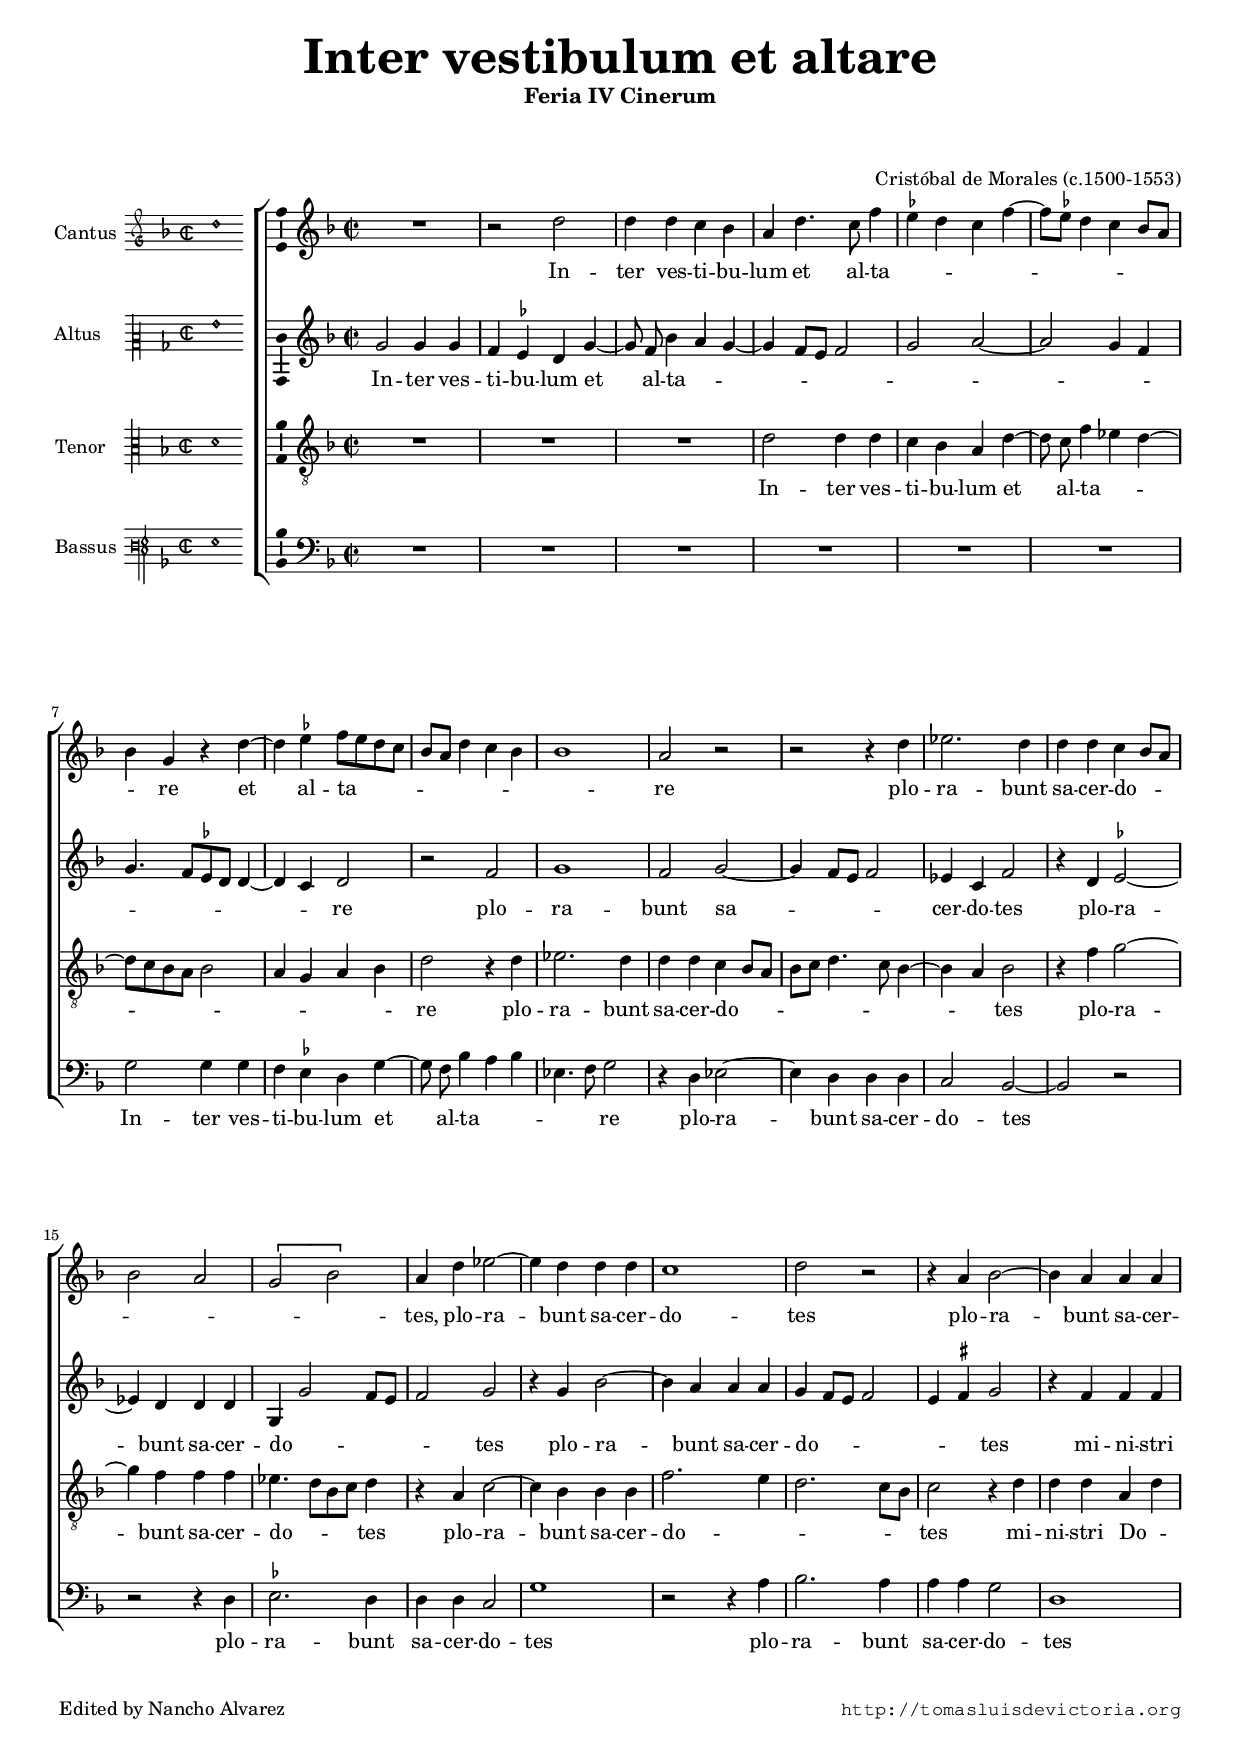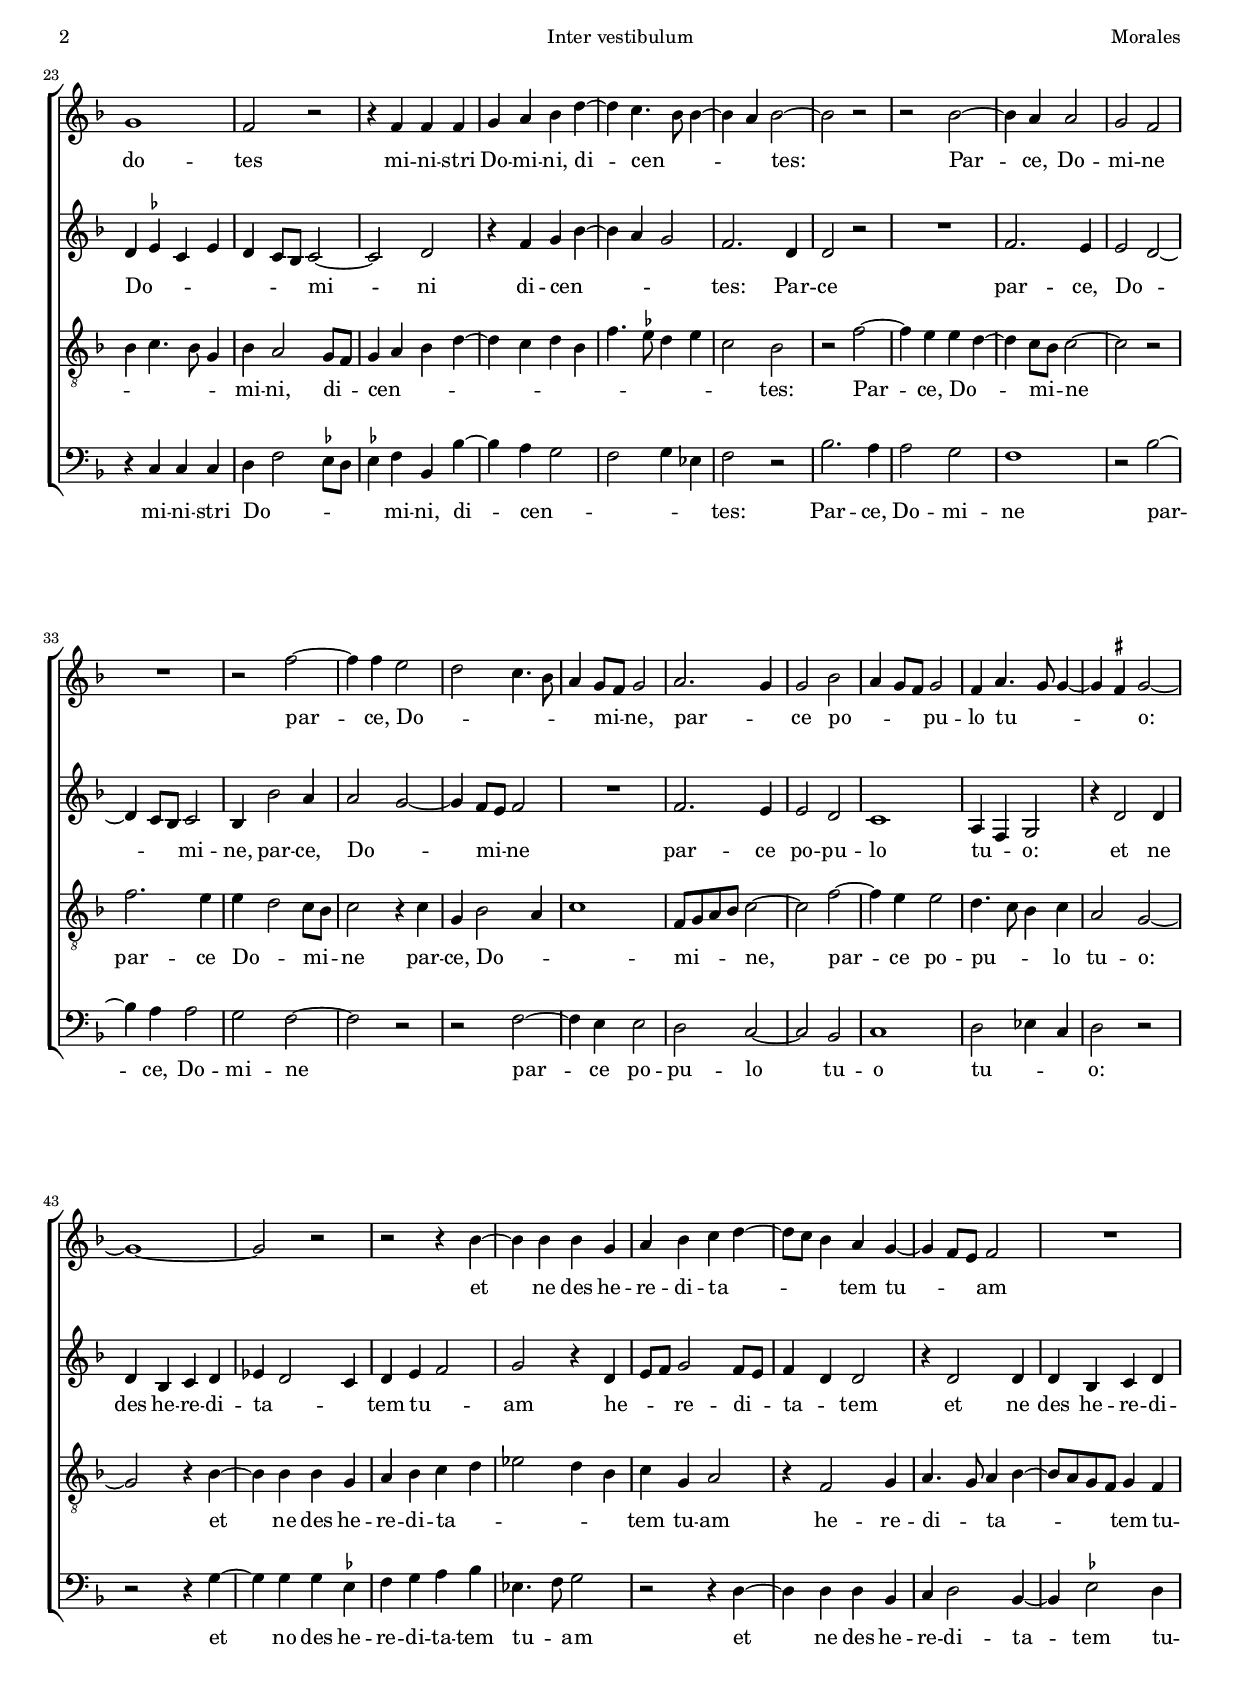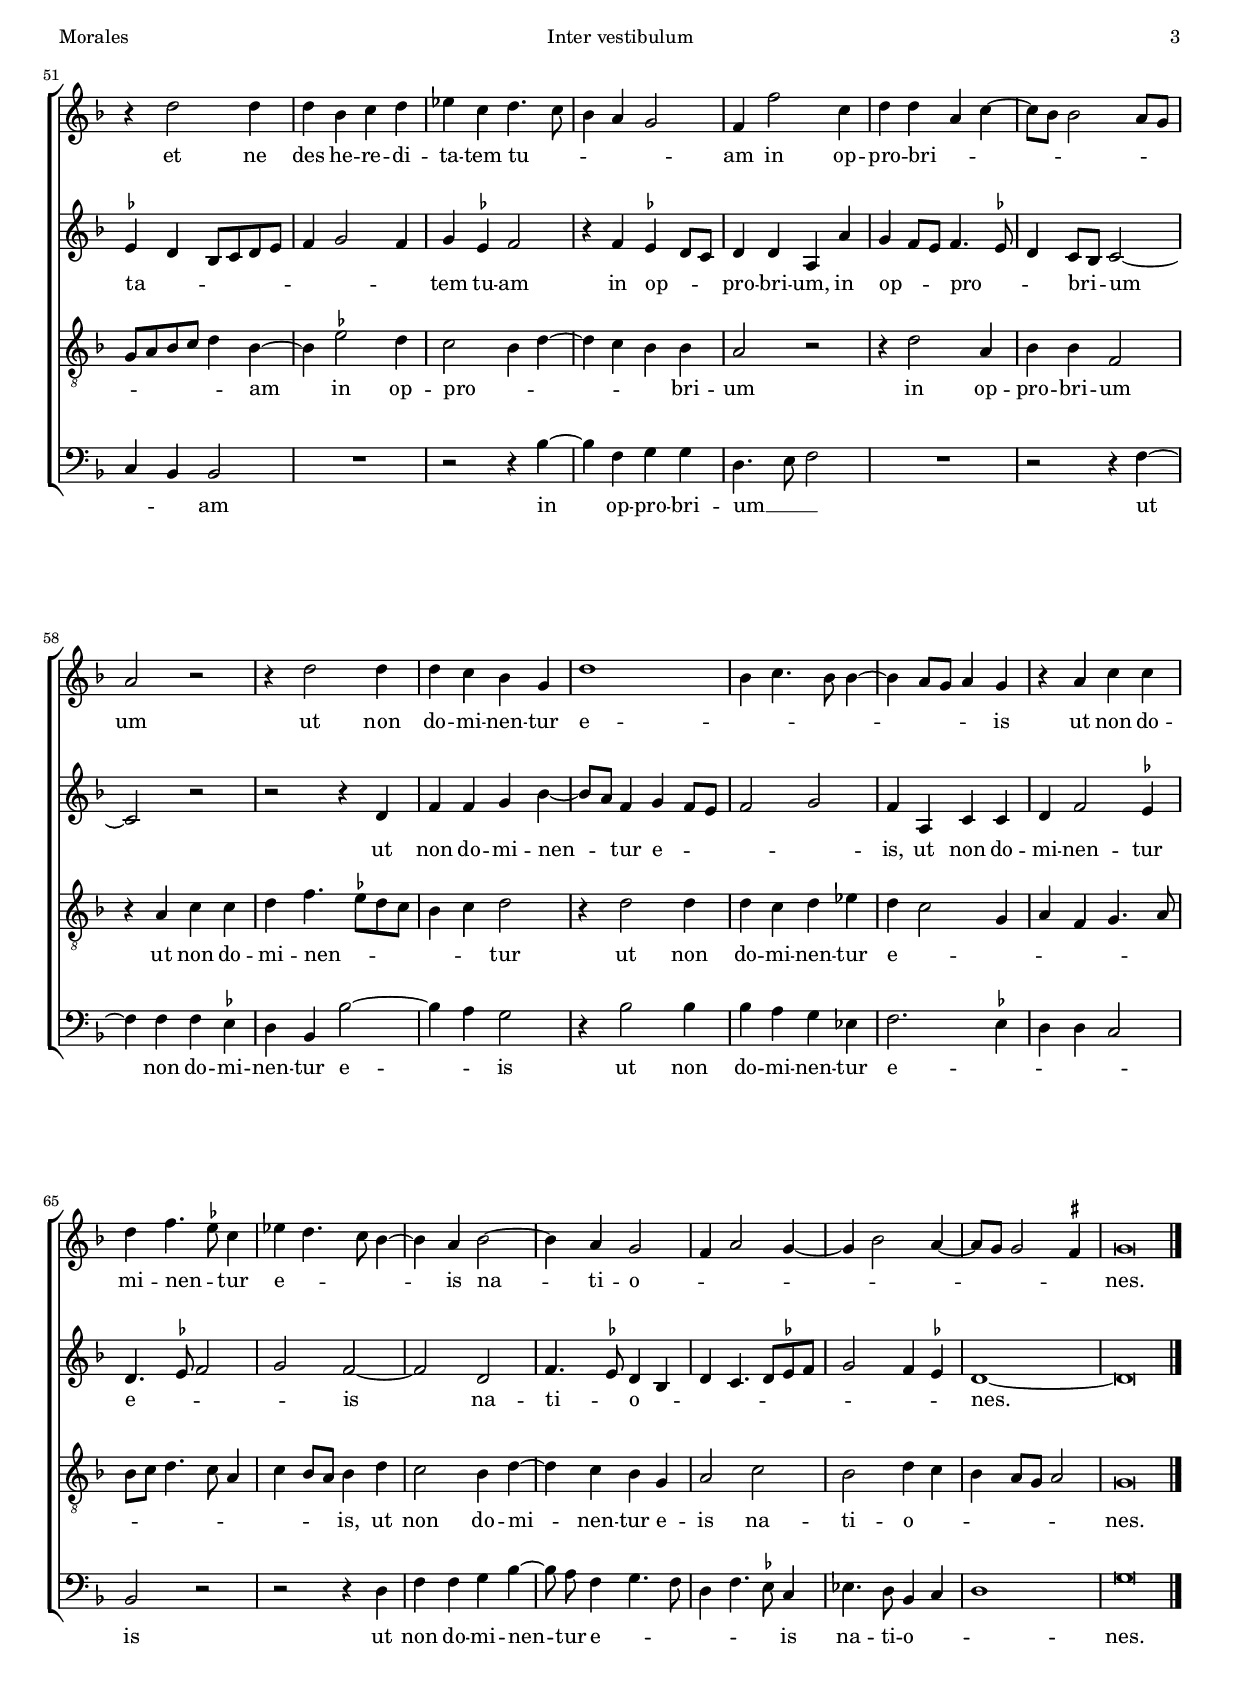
\version "2.18.0"

#(set-default-paper-size "a4")
#(set-global-staff-size 16.5)
#(ly:set-option 'point-and-click #f)
%mobile -s15.5 -i3.2

italicas=\override LyricText.font-shape = #'italic
rectas=\override LyricText.font-shape = #'upright
ss=\once \set suggestAccidentals = ##t
incipitwidth = 20

htitle="Inter vestibulum"
hcomposer="Morales"

\header {
	title=\markup{\fontsize #4 "Inter vestibulum et altare"}
	subtitle="Feria IV Cinerum"
        subsubtitle=\markup{\null \vspace #2 }
	composer="Cristóbal de Morales (c.1500-1553)"
        pdfauthor=\composer
	%opus="(-)"
	%poet="Edición de "
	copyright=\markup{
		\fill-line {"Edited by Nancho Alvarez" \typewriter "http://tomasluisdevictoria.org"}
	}
%	tagline=""
}


global={\key f \major \time 2/2  \skip 1*72 \bar "|."
}

cantus={
	R1*4/4 |
	r2 d'' |
	d''4 d'' c'' bes' |
	a' d''4. c''8 f''4 |
%5
	\ss ees'' d'' c'' f'' ~ |
	f''8 \ss ees'' d''4 c'' bes'8 a' |
	bes'4 g' r d'' ~ |
	d'' \ss ees'' f''8 ees'' d'' c'' |
	bes' a' d''4 c'' bes' |
%10
	bes'1 |
	a'2 r |
	r r4 d'' |
	ees''2. d''4 |
	d'' d'' c'' bes'8 a' |
%15
	bes'2 a' |
	\[g' bes'\] |
	a'4 d'' ees''2 ~ |
	ees''4 d'' d'' d'' |
	c''1 |
%20
	d''2 r |
	r4 a' bes'2 ~ |
	bes'4 a' a' a' |
	g'1 |
	f'2 r |
%25
	r4 f' f' f' |
	g' a' bes' d'' ~ |
	d'' c''4. bes'8 bes'4 ~ |
	bes' a' bes'2 ~ |
	bes' r |
%30
	r bes' ~ |
	bes'4 a' a'2 |
	g' f' |
	R1*4/4 |
	r2 f'' ~ |
%35
	f''4 f'' e''2 |
	d'' c''4. bes'8 |
	a'4 g'8 f' g'2 |
	a'2. g'4 |
	g'2 bes' |
%40
	a'4 g'8 f' g'2 |
	f'4 a'4. g'8 g'4 ~ |
	g' \ss fis' g'2 ~ |
	g'1 ~ |
	g'2 r |
%45
	r r4 bes' ~ |
	bes' bes' bes' g' |
	a' bes' c'' d'' ~ |
	d''8 c'' bes'4 a' g' ~ |
	g' f'8 e' f'2 |
%50
	R1*4/4 |
	r4 d''2 d''4 |
	d'' bes' c'' d'' |
	ees'' c'' d''4. c''8 |
	bes'4 a' g'2 |
%55
	f'4 f''2 c''4 |
	d'' d'' a' c'' ~ |
	c''8 bes' bes'2 a'8 g' |
	a'2 r |
	r4 d''2 d''4 |
%60
	d'' c'' bes' g' |
	d''1 |
	bes'4 c''4. bes'8 bes'4 ~ |
	bes' a'8 g' a'4 g' |
	r a' c'' c'' |
%65
	d'' f''4. \ss ees''8 c''4 |
	ees'' d''4. c''8 bes'4 ~ |
	bes' a' bes'2 ~ |
	bes'4 a' g'2 |
	f'4 a'2 g'4 ~ |
%70
	g' bes'2 a'4 ~ |
	a'8 g' g'2 \ss fis'4 |
	g'\breve*1/2
}

altus={
	g'2 g'4 g' |
	f' \ss ees' d' g' ~ |
	\set Staff.autoBeaming = ##f
	g'8 f' bes'4 a' g' ~ |
	\set Staff.autoBeaming = ##t
	g' f'8 e' f'2 |
%5
	g' a' ~ |
	a' g'4 f' |
	g'4.  f'8[ \ss ees' d'] d'4 ~ |
	d' c' d'2 |
	r f' |
%10
	g'1 |
	f'2 g' ~ |
	g'4 f'8 e' f'2 |
	ees'4 c' f'2 |
	r4 d' \ss ees'2 ~ |
%15
	ees'4 d' d' d' |
	g g'2 f'8 e' |
	f'2 g' |
	r4 g' bes'2 ~ |
	bes'4 a' a' a' |
%20
	g' f'8 e' f'2 |
	e'4 \ss fis' g'2 |
	r4 f' f' f' |
	d' \ss ees' c' ees' |
	d' c'8 bes c'2 ~ |
%25
	c' d' |
	r4 f' g' bes' ~ |
	bes' a' g'2 |
	f'2. d'4 |
	d'2 r |
%30
	R1*4/4 |
	f'2. e'4 |
	e'2 d' ~ |
	d'4 c'8 bes c'2 |
	bes4 bes'2 a'4 |
%35
	a'2 g' ~ |
	g'4 f'8 e' f'2 |
	R1*4/4 |
	f'2. e'4 |
	e'2 d' |
%40
	c'1 |
	a4 f g2 |
	r4 d'2 d'4 |
	d' bes c' d' |
	ees' d'2 c'4 |
%45
	d' e' f'2 |
	g' r4 d' |
	e'8 f' g'2 f'8 e' |
	f'4 d' d'2 |
	r4 d'2 d'4 |
%50
	d' bes c' d' |
	\ss ees' d' bes8 c' d' ees' |
	f'4 g'2 f'4 |
	g' \ss ees' f'2 |
	r4 f' \ss ees' d'8 c' |
%55
	d'4 d' a a' |
	g' f'8 e' f'4. \ss ees'8 |
	d'4 c'8 bes c'2 ~ |
	c' r |
	r r4 d' |
%60
	f' f' g' bes' ~ |
	bes'8 a' f'4 g' f'8 e' |
	f'2 g' |
	f'4 a c' c' |
	d' f'2 \ss ees'4 |
%65
	d'4. \ss ees'8 f'2 |
	g' f' ~ |
	f' d' |
	f'4. \ss ees'8 d'4 bes |
	d' c'4. d'8 \ss ees' f' |
%70
	g'2 f'4 \ss ees' |
	d'1 ~ |
	d'\breve*1/2
}

tenor={
	R1*4/4 |
	R1*4/4 |
	R1*4/4 |
	d'2 d'4 d' |
%5
	c' bes a d' ~ |
	\set Staff.autoBeaming = ##f
	d'8 c' f'4 ees' d' ~ |
	\set Staff.autoBeaming = ##t
	d'8 c' bes a bes2 |
	a4 g a bes |
	d'2 r4 d' |
%10
	ees'2. d'4 |
	d' d' c' bes8 a |
	bes c' d'4. c'8 bes4 ~ |
	bes a bes2 |
	r4 f' g'2 ~ |
%15
	g'4 f' f' f' |
	ees'4.  d'8[ bes c'] d'4 |
	r a c'2 ~ |
	c'4 bes bes bes |
	f'2. e'4 |
%20
	d'2. c'8 bes |
	c'2 r4 d' |
	d' d' a d' |
	bes c'4. bes8 g4 |
	bes a2 g8 f |
%25
	g4 a bes d' ~ |
	d' c' d' bes |
	f'4. \ss ees'8 d'4 ees' |
	c'2 bes |
	r f' ~ |
%30
	f'4 e' e' d' ~ |
	d' c'8 bes c'2 ~ |
	c' r |
	f'2. e'4 |
	e' d'2 c'8 bes |
%35
	c'2 r4 c' |
	g bes2 a4 |
	c'1 |
	f8 g a bes c'2 ~ |
	c' f' ~ |
%40
	f'4 e' e'2 |
	d'4. c'8 bes4 c' |
	a2 g ~ |
	g r4 bes ~ |
	bes bes bes g |
%45
	a bes c' d' |
	ees'2 d'4 bes |
	c' g a2 |
	r4 f2 g4 |
	a4. g8 a4 bes ~ |
%50
	bes8 a g f g4 f |
	g8 a bes c' d'4 bes ~ |
	bes \ss ees'2 d'4 |
	c'2 bes4 d' ~ |
	d' c' bes bes |
%55
	a2 r |
	r4 d'2 a4 |
	bes bes f2 |
	r4 a c' c' |
	d' f'4. \ss ees'8 d' c' |
%60
	bes4 c' d'2 |
	r4 d'2 d'4 |
	d' c' d' ees' |
	d' c'2 g4 |
	a f g4. a8 |
%65
	bes c' d'4. c'8 a4 |
	c' bes8 a bes4 d' |
	c'2 bes4 d' ~ |
	d' c' bes g |
	a2 c' |
%70
	bes d'4 c' |
	bes a8 g a2 |
	g\breve*1/2
}

bassus={
	R1*4/4 |
	R1*4/4 |
	R1*4/4 |
	R1*4/4 |
%5
	R1*4/4 |
	R1*4/4 |
	g2 g4 g |
	f \ss ees d g ~ |
	\set Staff.autoBeaming = ##f
	g8 f bes4 a bes |
	\set Staff.autoBeaming = ##t
%10
	ees4. f8 g2 |
	r4 d ees2 ~ |
	ees4 d d d |
	c2 bes, ~ |
	bes, r |
%15
	r r4 d |
	\ss ees2. d4 |
	d d c2 |
	g1 |
	r2 r4 a |
%20
	bes2. a4 |
	a a g2 |
	d1 |
	r4 c c c |
	d f2 \ss ees8 d |
%25
	\ss ees4 f bes, bes ~ |
	bes a g2 |
	f g4 ees |
	f2 r |
	bes2. a4 |
%30
	a2 g |
	f1 |
	r2 bes ~ |
	bes4 a a2 |
	g f ~ |
%35
	f r |
	r f ~ |
	f4 e e2 |
	d c ~ |
	c bes, |
%40
	c1 |
	d2 ees4 c |
	d2 r |
	r r4 g ~ |
	g g g \ss ees |
%45
	f g a bes |
	ees4. f8 g2 |
	r r4 d ~ |
	d d d bes, |
	c d2 bes,4 ~ |
%50
	bes, \ss ees2 d4 |
	c bes, bes,2 |
	R1*4/4 |
	r2 r4 bes ~ |
	bes f g g |
%55
	d4. e8 f2 |
	R1*4/4 |
	r2 r4 f ~ |
	f f f \ss ees |
	d bes, bes2 ~ |
%60
	bes4 a g2 |
	r4 bes2 bes4 |
	bes a g ees |
	f2. \ss ees4 |
	d d c2 |
%65
	bes, r |
	r r4 d |
	f f g bes ~ |
	\set Staff.autoBeaming = ##f
	bes8 a f4 g4. f8 |
	\set Staff.autoBeaming = ##t
	d4 f4. \ss ees8 c4 |
%70
	ees4. d8 bes,4 c |
	d1 |
	g\breve*1/2
}

textocantus=\lyricmode{
In -- ter ves -- ti -- bu -- lum et al -- ta -- _ _ _ _ _ _ _ _ _ _ _ re
et _ al -- ta -- _ _ _ _ _ _ _ _ _ re
plo -- ra -- bunt sa -- cer -- do -- _ _ _ _ _ _ tes,
plo -- ra -- _ bunt sa -- cer -- do -- tes
plo -- ra -- _ bunt sa -- cer -- do -- tes
mi -- ni -- stri 
Do -- mi -- ni,
di -- _ cen -- _ _ _ _ tes: _
Par -- _ ce, Do -- mi -- ne
par -- _ ce, Do -- _ _ _ _ mi -- _ ne,
par -- _ ce po -- _ _ _ pu -- lo tu -- _ _ _ _ o: _ _ 
et _ ne des he -- re -- di -- ta -- _ _ _ _ tem tu -- _ _ _ am
et ne des he -- re -- di -- ta -- tem tu -- _ _ _ _ am 
in op -- pro -- bri -- _ _ _ _ _ _ _ um
ut non do -- mi -- nen -- tur e -- _ _ _ _ _ _ _ _ is
ut non do -- mi -- nen -- _ tur e -- _ _ _ _ is na -- _ ti -- o -- _ _ _ _ _ _ _ _ _ _ nes.
}

textoaltus=\lyricmode{
In -- ter ves -- ti -- bu -- lum et _ al -- ta -- _ _ _ _ _ _ _ _ _ _ _ _ _ _ _ _ _ _ re
plo -- ra -- bunt sa -- _ _ _ _ cer -- do -- tes
plo -- ra -- _ bunt sa -- cer -- do -- _ _ _ _ tes
plo -- ra -- _ bunt sa -- cer -- do -- _ _ _ _ _ tes
mi -- ni -- stri Do -- _ _ _ _ _ _ mi -- _ ni
di -- cen -- _ _ _ _ tes:
Par -- ce
par -- ce,
Do -- _ _ _ _ mi -- ne,
par -- ce,
Do -- _ _ mi -- _ ne
par -- ce po -- pu -- lo
tu -- _ o:
et ne des he -- re -- di -- ta -- _ _ tem tu -- _ am
he -- _ _ re -- di -- _ ta -- _ tem 
et ne des he -- re -- di -- ta -- _ _ _ _ _ _ _ _ tem tu -- am
in op -- _ _ pro -- bri -- um,
in op -- _ _ pro -- _ _ bri -- _ um _
ut non do -- mi -- nen -- _ _ tur e -- _ _ _ _ is,
ut non do -- mi -- nen -- tur e -- _ _ _ is _ na -- ti -- _ o -- _ _ _ _ _ _ _ _ _ nes. _
}

textotenor=\lyricmode{
In -- ter ves -- ti -- bu -- lum et _ al -- ta -- _ _ _ _ _ _ _ _ _ _ _ re
plo -- ra -- bunt sa -- cer -- do -- _ _ _ _ _ _ _ _ _ tes
plo -- ra -- _ bunt sa -- cer -- do -- _ _ _ tes
plo -- ra -- _ bunt sa -- cer -- do -- _ _ _ _ tes
mi -- ni -- stri Do -- _ _ _ _ _ mi -- ni,
di -- _ cen -- _ _ _ _ _ _ _ _ _ _ _ _ tes:
Par -- _ ce,
Do -- _ _ mi -- _ ne _
par -- ce Do -- _ mi -- _ ne
par -- ce, 
Do -- _ _ mi -- _ _ _ ne, _
par -- _ ce po -- pu -- _ _ lo tu -- o: _
et _ ne des he -- re -- di -- ta -- _ _ _ _ tem tu -- am
he -- re -- di -- _ ta -- _ _ _ _ _ tem tu -- _ _ _ _ _ am _
in op -- pro -- _ _ _ _ _ bri -- um
in op -- pro -- bri -- um
ut non do -- mi -- nen -- _ _ _ _ _ tur
ut non do -- mi -- nen -- tur e -- _ _ _ _ _ _ _ _ _ _ _ _ _ _ is,
ut non do -- mi -- _ nen -- tur e -- is na -- ti -- o -- _ _ _ _ _ nes.
}

textobassus=\lyricmode{
In -- ter ves -- ti -- bu -- lum et _ al -- ta -- _ _ _ _ re
plo -- ra -- _ bunt sa -- cer -- do -- tes _
plo -- ra -- bunt sa -- cer -- do -- tes
plo -- ra -- bunt sa -- cer -- do -- tes
mi -- ni -- stri Do -- _ _ _ _ mi -- ni,
di -- _ cen -- _ _ _ _ tes:
Par -- ce,
Do -- mi -- ne
par -- _ ce, Do -- mi -- ne _
par -- _ ce po -- pu -- lo _ tu -- o
tu -- _ _ o:
et _ no des he -- re -- di -- ta -- tem tu -- _ am
et _ ne des he -- re -- di -- ta -- _ tem tu -- _ _ am
in _ op -- pro -- bri -- um __ _ _ 
ut _ non do -- mi -- nen -- tur e -- _ _ is
ut non do -- mi -- nen -- tur e -- _ _ _ _ is
ut non do -- mi -- nen -- _ tur e -- _ _ _ _ _ is na -- ti -- o -- _ _ nes.
}


incipitcantus=\markup{
	\score{
		{ 
		\set Staff.instrumentName="Cantus "
		\override NoteHead.style = #'neomensural
		\override Rest.style = #'neomensural
		\override Staff.TimeSignature.style = #'neomensural
		\cadenzaOn 
		\clef "petrucci-g"
		\key f \major
		\time 2/2
		d''1
		} 
	\layout {
		\context {\Voice
			\remove Ligature_bracket_engraver
			\consists Mensural_ligature_engraver
		}
		line-width=\incipitwidth
		indent = 0
	}
	}
}


incipitaltus=\markup{
	\score{
		{ 
		\set Staff.instrumentName="Altus    "
		\override NoteHead.style = #'neomensural 
		\override Rest.style = #'neomensural
		\override Staff.TimeSignature.style = #'neomensural
		\cadenzaOn 
		\clef "petrucci-c2"
		\key f \major
		\time 2/2
		g'1
		} 
	\layout {
		\context {\Voice
			\remove Ligature_bracket_engraver
			\consists Mensural_ligature_engraver
		}
		line-width=\incipitwidth
		indent = 0
	}
	}
}


incipittenor=\markup{
	\score{
		{ 
		\set Staff.instrumentName="Tenor   "
		\override NoteHead.style = #'neomensural 
		\override Rest.style = #'neomensural
		\override Staff.TimeSignature.style = #'neomensural
		\cadenzaOn 
		\clef "petrucci-c3"
		\key f \major
		\time 2/2
		d'1
		} 
	\layout {
		\context {\Voice
			\remove Ligature_bracket_engraver
			\consists Mensural_ligature_engraver
		}
		line-width=\incipitwidth
		indent=0
	}
	}
}


incipitbassus=\markup{
	\score{
		{ 
		\set Staff.instrumentName="Bassus "
		\override NoteHead.style = #'neomensural 
		\override Rest.style = #'neomensural
		\override Staff.TimeSignature.style = #'neomensural
		\cadenzaOn 
		\clef "petrucci-f3"
		\key f \major
		\time 2/2
		g1
		} 
	\layout {
		\context {\Voice
			\remove Ligature_bracket_engraver
			\consists Mensural_ligature_engraver
		}
		line-width=\incipitwidth
		indent = 0
	}
	}
}


\score {\transpose c' c'{
\new ChoirStaff<<

	\new Staff <<\global
	\new Voice="v1" {
		\set Staff.instrumentName=\incipitcantus
		\clef "treble"
		\cantus }
	\new Lyrics \lyricsto "v1" {\textocantus }
	>>

	
	\new Staff << \global
	\new Voice="v2" {
		\set Staff.instrumentName=\incipitaltus
		\clef "treble" 
		\altus}
	\new Lyrics \lyricsto "v2" {\textoaltus }
	>>

	
	\new Staff <<\global
	\new Voice="v3" {
		\set Staff.instrumentName=\incipittenor
		\clef "G_8"
		\tenor }
	\new Lyrics \lyricsto "v3" {\textotenor }
	>>
	

	\new Staff <<\global
	\new Voice="v4" {
		\set Staff.instrumentName=\incipitbassus
		\clef "bass" 
		\bassus }
	\new Lyrics \lyricsto "v4" {\textobassus }
	>>
	
>>

	}%transpose

\layout{ 
	\context {\Lyrics 
		\override VerticalAxisGroup.staff-affinity = #UP
		\override VerticalAxisGroup.nonstaff-relatedstaff-spacing =
			#'((basic-distance . 0) (minimum-distance . 0) (padding . 1))
		\override LyricText.font-size = #1.2
		\override LyricHyphen.minimum-distance = #0.5
	}
	\context {\Score 
		tempoHideNote = ##t
		\override BarNumber.padding = #2 
	}
	\context {\Voice 
		melismaBusyProperties = #'()
		%autoBeaming = ##f
	}
	\context {\Staff 
                %\RemoveEmptyStaves
                %\override VerticalAxisGroup.remove-first = ##t
		\override VerticalAxisGroup.staff-staff-spacing =
			#'((basic-distance . 11) (minimum-distance . 0) (padding . 1))
		\consists Ambitus_engraver 
		\override LigatureBracket.padding = #1
	}
}

%\midi { \mtempo }

}


\paper{
	evenHeaderMarkup=\markup  \fill-line { \fromproperty #'page:page-number-string \htitle \hcomposer }
	oddHeaderMarkup= \markup  \fill-line { \on-the-fly #not-first-page \hcomposer \on-the-fly #not-first-page \htitle \on-the-fly #not-first-page \fromproperty #'page:page-number-string }
	%system-count=20
	%page-count = 8
	ragged-last-bottom = ##f
	indent=3.5\cm
	system-system-spacing =
	#'((basic-distance . 20) (minimum-distance . 0) (padding . 5))
	top-system-spacing = % header
	#'((basic-distance . 8) (minimum-distance . 0) (padding . 0))
	last-bottom-spacing = % footer
	#'((basic-distance . 12) (minimum-distance . 0) (padding . 0))

}
